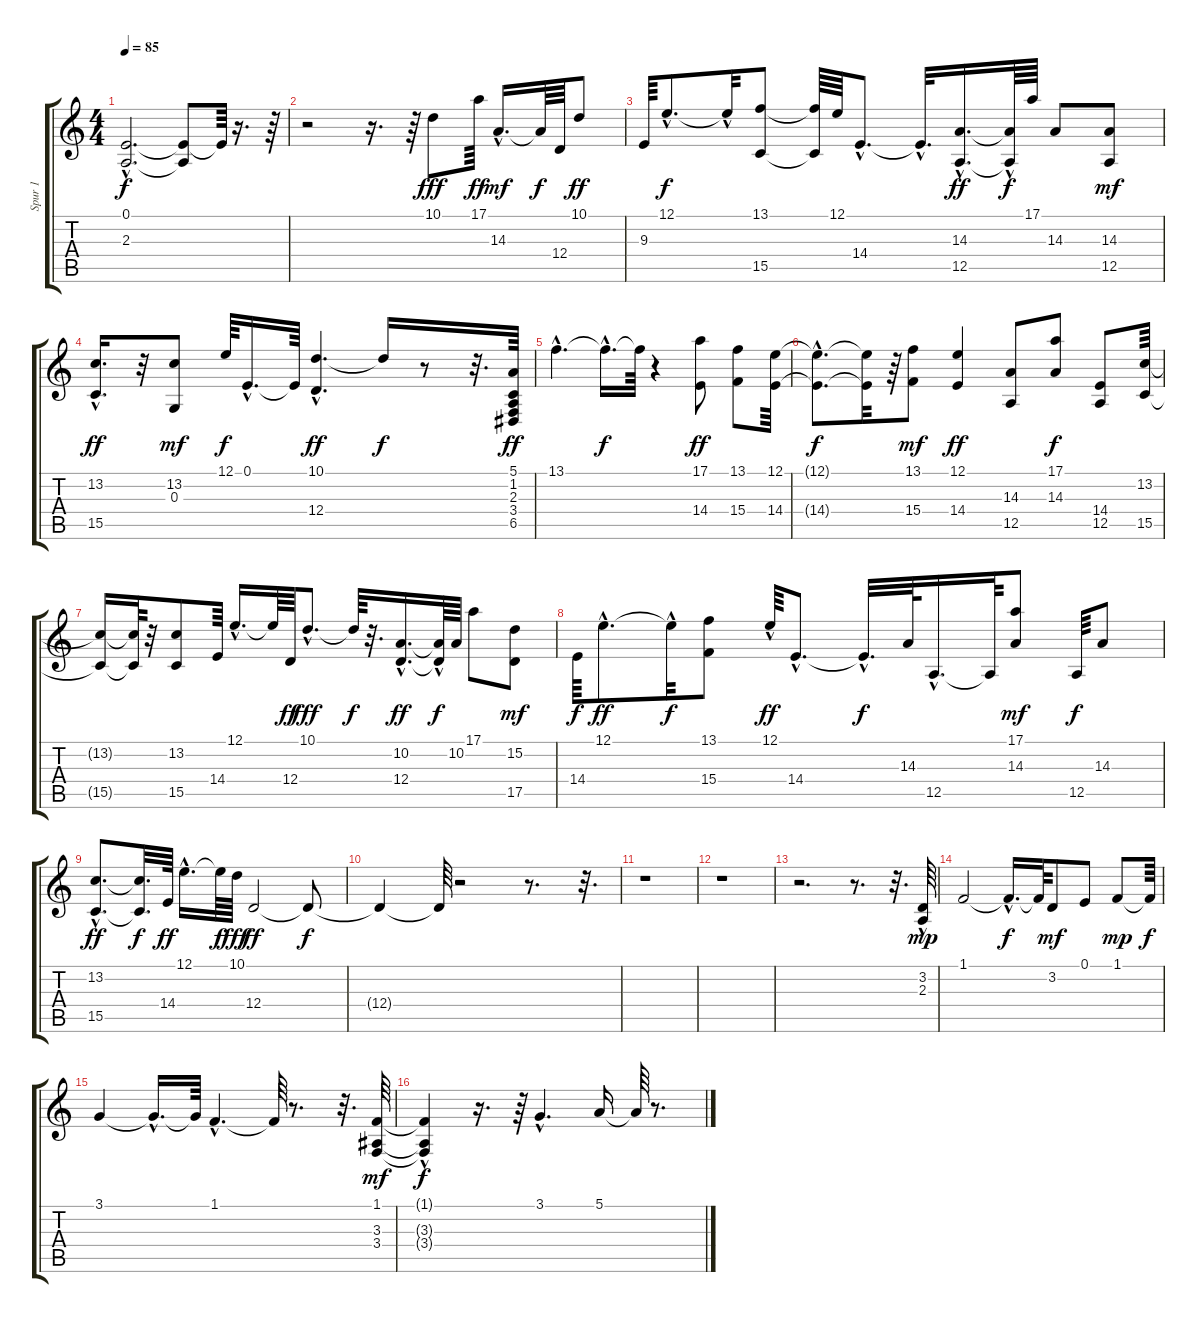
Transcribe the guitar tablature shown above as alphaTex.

\track ("Spur 1" "Spur 1") {instrument honkytonkpiano}
\staff {score tabs}
\tuning (E4 B3 G3 D3 A2 E2) {hide}
\ts (4 4)
\tempo 85
\clef g2
\ks c
(0.1{hac} 2.3{hac}).2{d dy f} (0.1{t} 2.3{t}).8 0.1{t}.64 r.16{d} r.64 |
r.2 r.16{d} r.64 10.1.8{dy fff} 17.1.64{dy ff} 14.3{hac}.16{d dy mf} 14.3{t}.64{dy f} 12.4.64 10.1.8{dy ff} |
9.3.64 12.1{hac}.8{d dy f} 12.1{hac t}.32 (13.1 15.5).8 (13.1{t} 15.5{t}).64 12.1.64 14.4{hac}.8{d} 14.4{hac t}.32{d} (14.3{hac} 12.5{hac}).16{d dy ff} (14.3{t} 12.5{hac t}).64{dy f} 17.1.64 14.3.8 (14.3 12.5).8{dy mf} |
(13.2{hac} 15.5{hac}).16{d dy ff} r.32 (13.2 0.3).8{dy mf} 12.1.64{dy f} 0.1{hac}.16{d} 0.1{t}.64 (10.1{hac} 12.4).4{d dy ff} 10.1{t}.16{dy f} r.8 r.32{d} (5.1 1.2 2.3 3.4 6.5).64{dy ff} |
13.1{hac}.4{d} 13.1{hac t}.16{d dy f} 13.1{t}.64 r.4 (17.1 14.4).8{dy ff} (13.1 15.4).8 (12.1 14.4).64 |
(12.1{hac t} 14.4{hac t}).8{d dy f} (12.1{t} 14.4{t}).32 r.64 (13.1 15.4).8{dy mf} (12.1 14.4).4{dy ff} (14.3 12.5).8 (17.1 14.3).8{dy f} (14.4 12.5).8 (13.2 15.5).64 |
(13.2{t} 15.5{t}).16 (13.2{t} 15.5{t}).64 r.32 (13.2 15.5).8 14.4.64 12.1{hac}.16{d} 12.1{t}.64 12.4.64{dy ff} 10.1{hac}.8{d dy fff} 10.1{t}.64{dy f} r.32{d} (10.2{hac} 12.4{hac}).16{d dy ff} (10.2{hac t} 12.4{t}).64{dy f} 10.2.64 17.1.8 (15.2 17.5).8{dy mf} |
14.4.64{dy f} 12.1{hac}.8{d dy ff} 12.1{hac t}.32{dy f} (13.1 15.4).8 12.1{hac}.64{dy ff} 14.4{hac}.8{d} 14.4{hac t}.32{d dy f} 14.3.64 12.5{hac}.16{d} 12.5{t}.64 (17.1 14.3).8{dy mf} 12.5.64{dy f} 14.3.8 |
(13.2{hac} 15.5{hac}).8{d dy ff} (13.2{t} 15.5{t}).32{d dy f} 14.4.64{dy ff} 12.1{hac}.16{d} 12.1{t}.64{dy f} 10.1.64{dy fff} 12.4.2{dy ff} 12.4{t}.8{dy f} |
12.4{t}.4 12.4{t}.64 r.2 r.8{d} r.32{d} |
r.1 |
r.1 |
r.2{d} r.8{d} r.32{d} (3.2 2.3{hac}).64{dy mp} |
1.1.2 1.1{hac t}.16{d dy f} 1.1{t}.64 3.2.8{dy mf} 0.1.8 1.1.8{dy mp} 1.1{t}.64{dy f} |
3.1.4 3.1{hac t}.16{d} 3.1{t}.64 1.1{hac}.4{d} 1.1{t}.64 r.8{d} r.32{d} (1.1 3.3 3.4).64{dy mf} |
(1.1{t} 3.3{hac t} 3.4{hac t}).4{dy f} r.16{d} r.64 3.1{hac}.4{d} 5.1.16 5.1{t}.64 r.8{d}
